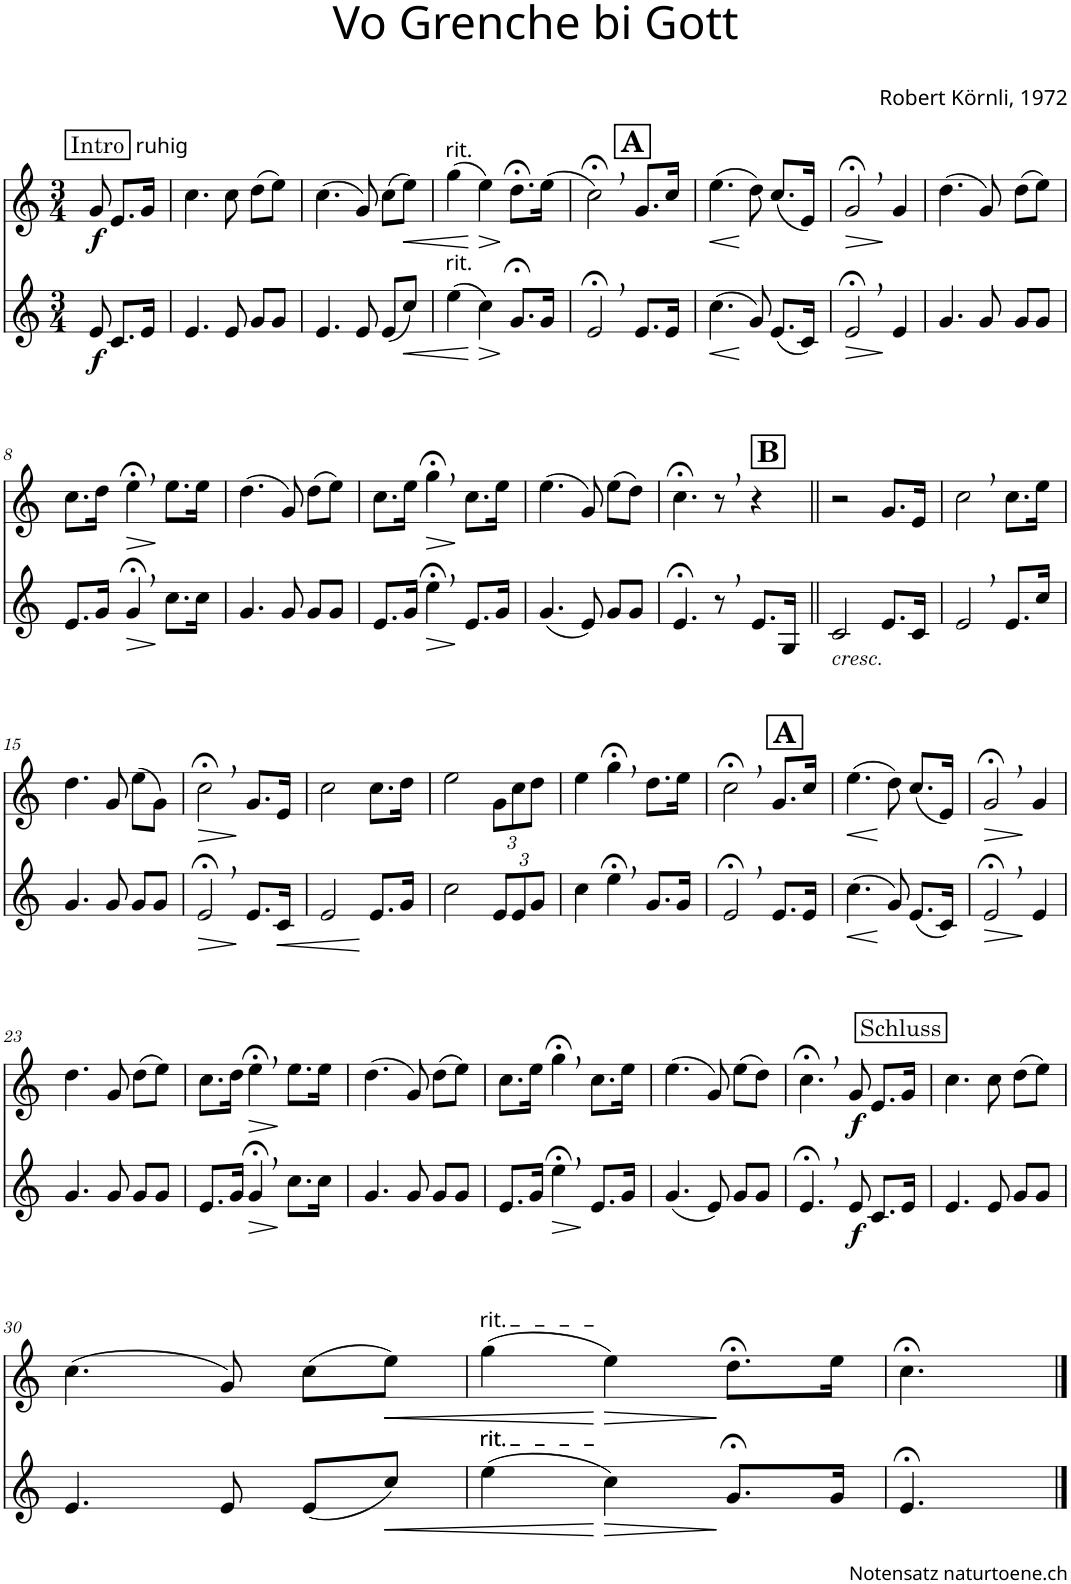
**kern	**dynam	**kern	**dynam
*part2	*part2	*part1	*part1
*staff2	*staff2	*staff1	*staff1
*I"Alphorn	*	*I"Alphorn	*
*clefG2	*	*clefG2	*
*Trd4c6	*	*Trd4c6	*
*k[]	*	*k[]	*
*M3/4	*	*M3/4	*
!!LO:REH:place=s1:a:cj:fs=11:t=Intro
=	=	=	=
!	!	!LO:TX:a:t=ruhig	!
!	!LO:DY:b	!	!LO:DY:b
8e/	f	8g/	f
8.c/L	.	8.e/L	.
16e/Jk	.	16g/Jk	.
=1	=1	=1	=1
4.e/	.	4.cc\	.
8e/	.	8cc\	.
8g/L	.	(8dd\L	.
8g/J	.	8ee\J)	.
=2	=2	=2	=2
4.e/	.	(4.cc\	.
8e/	.	8g/)	.
(8e/L	.	(8cc\L	.
!	!LO:HP:b	!	!LO:HP:b
8cc/J)	<	8ee\J)	<
=3	=3	=3	=3
!	!	!LO:TX:a:t=rit.	!
!LO:TX:a:t=rit.	!	!	!
(4ee\	.	(4gg\	.
!	!LO:HP:n=1:b	!	!LO:HP:n=1:b
4cc\)	[ >	4ee\)	[ >
8.g;</L	]	8.dd;<\L	]
16g/Jk	.	(16ee\Jk	.
!!LO:REH:place=s1:a:B:cj:fs=14:t=A:qo=2
=4	=4	=4	=4
2e;<,/	.	2cc;<,\)	.
8.e/L	.	8.g/L	.
16e/Jk	.	16cc/Jk	.
=5	=5	=5	=5
!	!LO:HP:b	!	!LO:HP:b
(4.cc\	<	(4.ee\	<
8g/)	[	8dd\)	[
(8.e/L	.	(8.cc/L	.
16c/Jk)	.	16e/Jk)	.
=6	=6	=6	=6
!	!LO:HP:b	!	!LO:HP:b
2e;<,/	>	2g;<,/	>
4e/	]	4g/	]
=7	=7	=7	=7
4.g/	.	(4.dd\	.
8g/	.	8g/)	.
8g/L	.	(8dd\L	.
8g/J	.	8ee\J)	.
!!LO:LB:g=z
=8	=8	=8	=8
8.e/L	.	8.cc\L	.
16g/Jk	.	16dd\Jk	.
!	!LO:HP:b	!	!LO:HP:b
4g;<,/	>	4ee;<,\	>
8.cc\L	]	8.ee\L	]
16cc\Jk	.	16ee\Jk	.
=9	=9	=9	=9
4.g/	.	(4.dd\	.
8g/	.	8g/)	.
8g/L	.	(8dd\L	.
8g/J	.	8ee\J)	.
=10	=10	=10	=10
8.e/L	.	8.cc\L	.
16g/Jk	.	16ee\Jk	.
!	!LO:HP:b	!	!LO:HP:b
4ee;<,\	>	4gg;<,\	>
8.e/L	]	8.cc\L	]
16g/Jk	.	16ee\Jk	.
=11	=11	=11	=11
(4.g/	.	(4.ee\	.
8e/)	.	8g/)	.
8g/L	.	(8ee\L	.
8g/J	.	8dd\J)	.
!!LO:REH:place=s1:a:B:cj:fs=14:t=B:qo=2
=12	=12	=12	=12
4.e;</	.	4.cc;<\	.
8r	.	8r	.
8.e/L	.	4r	.
16G/Jk	.	.	.
=13||	=13||	=13||	=13||
!LO:TX:b:i:t=cresc.	!	!	!
2c/	.	2r	.
8.e/L	.	8.g/L	.
16c/Jk	.	16e/Jk	.
=14	=14	=14	=14
2e,/	.	2cc,\	.
8.e/L	.	8.cc\L	.
16cc/Jk	.	16ee\Jk	.
!!LO:LB:g=z
=15	=15	=15	=15
4.g/	.	4.dd\	.
8g/	.	8g/	.
8g/L	.	(8ee\L	.
8g/J	.	8g\J)	.
=16	=16	=16	=16
!	!LO:HP:b	!	!LO:HP:b
2e;<,/	>	2cc;<,\	>
8.e/L	]	8.g/L	]
!	!LO:HP:b	!	!
16c/Jk	<	16e/Jk	.
=17	=17	=17	=17
2e/	.	2cc\	.
8.e/L	[	8.cc\L	.
16g/Jk	.	16dd\Jk	.
=18	=18	=18	=18
2cc\	.	2ee\	.
*Xbrackettup	*	*Xbrackettup	*
12e/L	.	12g\L	.
12e/	.	12cc\	.
12g/J	.	12dd\J	.
=19	=19	=19	=19
4cc\	.	4ee\	.
4ee;<,\	.	4gg;<,\	.
8.g/L	.	8.dd\L	.
16g/Jk	.	16ee\Jk	.
!!LO:REH:place=s1:a:B:cj:fs=14:t=A:qo=2
=20	=20	=20	=20
2e;<,/	.	2cc;<,\	.
8.e/L	.	8.g/L	.
16e/Jk	.	16cc/Jk	.
=21	=21	=21	=21
!	!LO:HP:b	!	!LO:HP:b
(4.cc\	<	(4.ee\	<
8g/)	[	8dd\)	[
(8.e/L	.	(8.cc/L	.
16c/Jk)	.	16e/Jk)	.
=22	=22	=22	=22
!	!LO:HP:b	!	!LO:HP:b
2e;<,/	>	2g;<,/	>
4e/	]	4g/	]
!!LO:LB:g=z
=23	=23	=23	=23
4.g/	.	4.dd\	.
8g/	.	8g/	.
8g/L	.	(8dd\L	.
8g/J	.	8ee\J)	.
=24	=24	=24	=24
8.e/L	.	8.cc\L	.
16g/Jk	.	16dd\Jk	.
!	!LO:HP:b	!	!LO:HP:b
4g;<,/	>	4ee;<,\	>
8.cc\L	]	8.ee\L	]
16cc\Jk	.	16ee\Jk	.
=25	=25	=25	=25
4.g/	.	(4.dd\	.
8g/	.	8g/)	.
8g/L	.	(8dd\L	.
8g/J	.	8ee\J)	.
=26	=26	=26	=26
8.e/L	.	8.cc\L	.
16g/Jk	.	16ee\Jk	.
!	!LO:HP:b	!	!
4ee;<,\	>	4gg;<,\	.
8.e/L	]	8.cc\L	.
16g/Jk	.	16ee\Jk	.
=27	=27	=27	=27
(4.g/	.	(4.ee\	.
8e/)	.	8g/)	.
8g/L	.	(8ee\L	.
8g/J	.	8dd\J)	.
!!LO:REH:place=s1:a:cj:fs=11:t=Schluss:qo=1.5
=28	=28	=28	=28
4.e;<,/	.	4.cc;<,\	.
!	!LO:DY:b	!	!LO:DY:b
8e/	f	8g/	f
8.c/L	.	8.e/L	.
16e/Jk	.	16g/Jk	.
=29	=29	=29	=29
4.e/	.	4.cc\	.
8e/	.	8cc\	.
8g/L	.	(8dd\L	.
8g/J	.	8ee\J)	.
!!LO:LB:g=z
=30	=30	=30	=30
4.e/	.	(4.cc\	.
8e/	.	8g/)	.
(8e/L	.	(8cc\L	.
!	!LO:HP:b	!	!LO:HP:b
8cc/J)	<	8ee\J)	<
=31	=31	=31	=31
!	!	!LO:TX:a:t=rit.	!
!LO:TX:a:t=rit.	!	!	!
!LO:TX:a:t=rit.	!	!	!
(4ee\	.	(4gg\	.
!	!LO:HP:n=1:b	!	!LO:HP:n=1:b
4cc\)	[ >	4ee\)	[ >
8.g;</L	.	8.dd;<\L	]
16g/Jk	]	16ee\Jk	.
=32	=32	=32	=32
4.e;</	.	4.cc;<\	.
==	==	==	==
*-	*-	*-	*-
